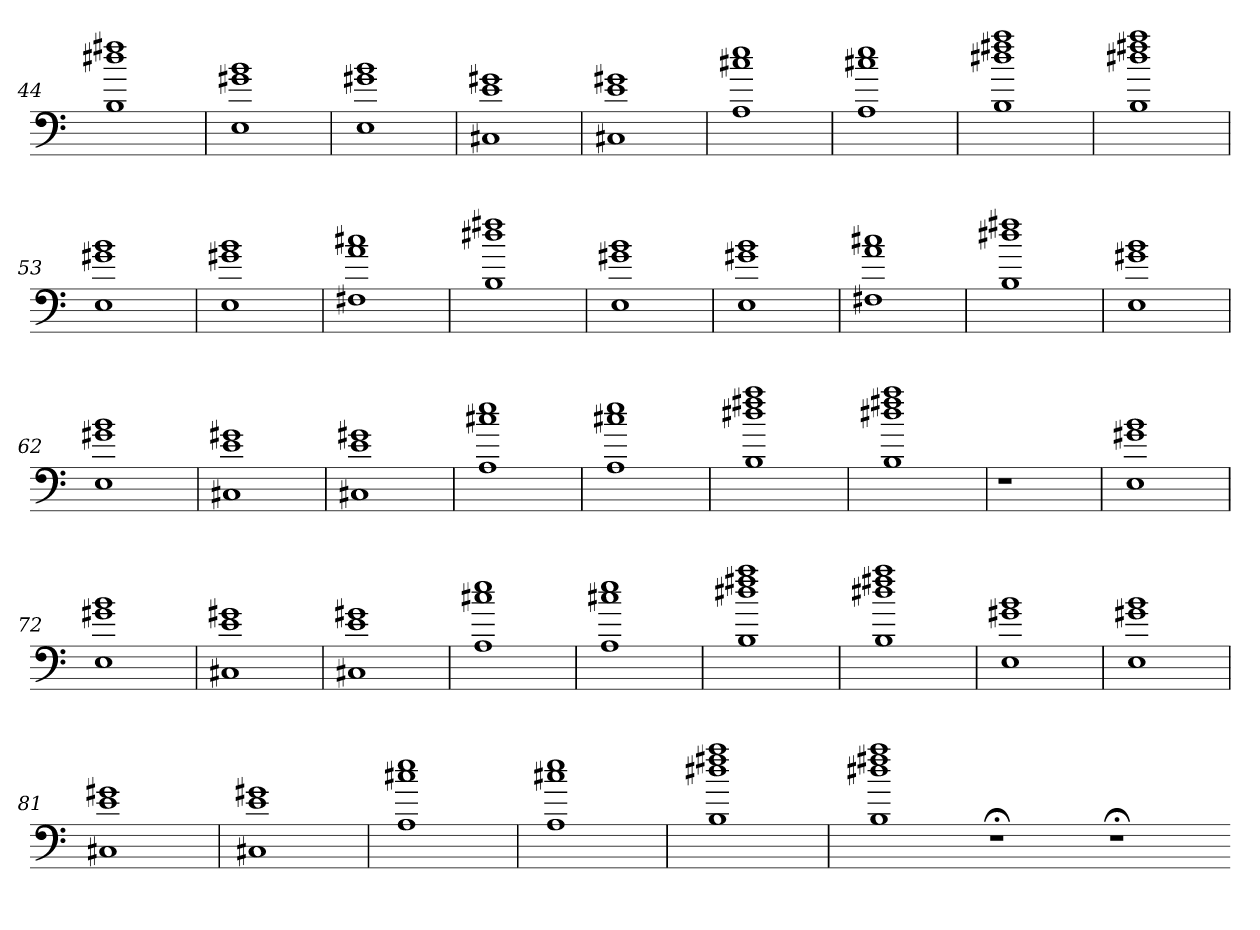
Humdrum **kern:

**kern
*part1
*staff1
=44
1B 1dd#X 1ff#X
=45
1E 1g#X 1b
=46
1E 1g#X 1b
=47
1C#X 1e 1g#X
=48
1C#X 1e 1g#X
=49
1A 1cc#X 1ee
=50
1A 1cc#X 1ee
=51
1B 1dd#X 1ff#X 1aa
=52
1B 1dd#X 1ff#X 1aa
=53
1E 1g#X 1b
=54
1E 1g#X 1b
=55
1F#X 1a 1cc#X
=56
1B 1dd#X 1ff#X
=57
1E 1g#X 1b
=58
1E 1g#X 1b
=59
1F#X 1a 1cc#X
=60
1B 1dd#X 1ff#X
=61
1E 1g#X 1b
=62
1E 1g#X 1b
=63
1C#X 1e 1g#X
=64
1C#X 1e 1g#X
=65
1A 1cc#X 1ee
=66
1A 1cc#X 1ee
=67
1B 1dd#X 1ff#X 1aa
=68
1B 1dd#X 1ff#X 1aa
=69
1r
=70
1r
=71
1E 1g#X 1b
=72
1E 1g#X 1b
=73
1C#X 1e 1g#X
=74
1C#X 1e 1g#X
=75
1A 1cc#X 1ee
=76
1A 1cc#X 1ee
=77
1B 1dd#X 1ff#X 1aa
=78
1B 1dd#X 1ff#X 1aa
=79
1E 1g#X 1b
=80
1E 1g#X 1b
=81
1C#X 1e 1g#X
=82
1C#X 1e 1g#X
=83
1A 1cc#X 1ee
=84
1A 1cc#X 1ee
=85
1B 1dd#X 1ff#X 1aa
=86
1B 1dd#X 1ff#X 1aa
1r;<
1r;<
=-
*-
